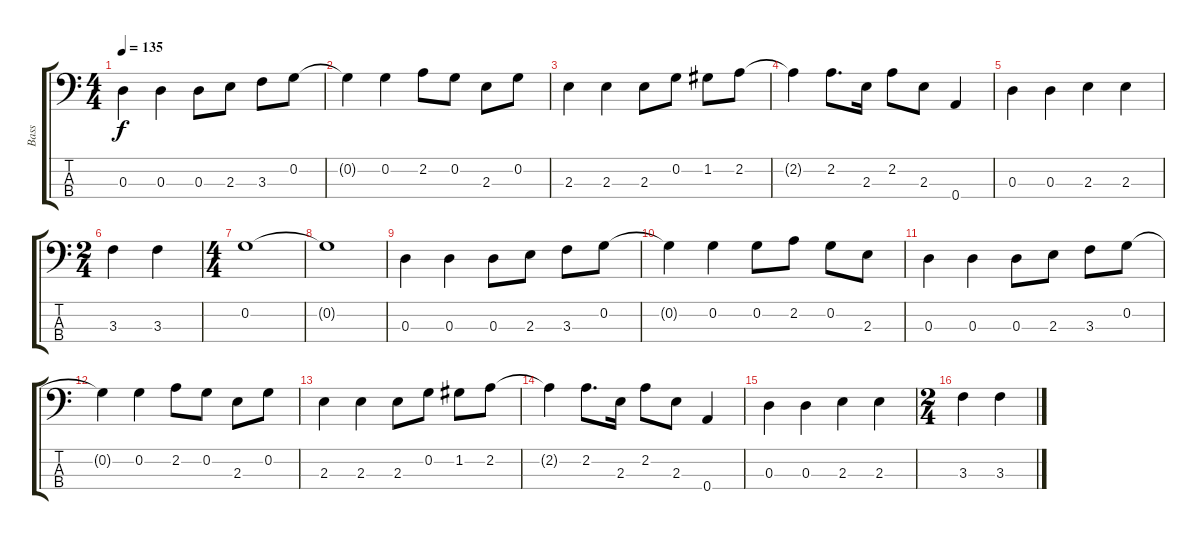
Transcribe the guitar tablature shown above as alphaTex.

\track ("Bass" "Bass") {instrument electricbassfinger}
\staff {score tabs}
\tuning (C-1 G2 D2 A1) {hide}
\ts (4 4)
\tempo 135
\clef f4
\ks c
0.3.4{dy f} 0.3.4 0.3.8 2.3.8 3.3.8 0.2.8 |
0.2{t}.4 0.2.4 2.2.8 0.2.8 2.3.8 0.2.8 |
2.3.4 2.3.4 2.3.8 0.2.8 1.2.8 2.2.8 |
2.2{t}.4 2.2.8{d} 2.3.16 2.2.8 2.3.8 0.4.4 |
0.3.4 0.3.4 2.3.4 2.3.4 |
\ts (2 4)
3.3.4 3.3.4 |
\ts (4 4)
0.2.1 |
0.2{t}.1 |
0.3.4 0.3.4 0.3.8 2.3.8 3.3.8 0.2.8 |
0.2{t}.4 0.2.4 0.2.8 2.2.8 0.2.8 2.3.8 |
0.3.4 0.3.4 0.3.8 2.3.8 3.3.8 0.2.8 |
0.2{t}.4 0.2.4 2.2.8 0.2.8 2.3.8 0.2.8 |
2.3.4 2.3.4 2.3.8 0.2.8 1.2.8 2.2.8 |
2.2{t}.4 2.2.8{d} 2.3.16 2.2.8 2.3.8 0.4.4 |
0.3.4 0.3.4 2.3.4 2.3.4 |
\ts (2 4)
3.3.4 3.3.4
